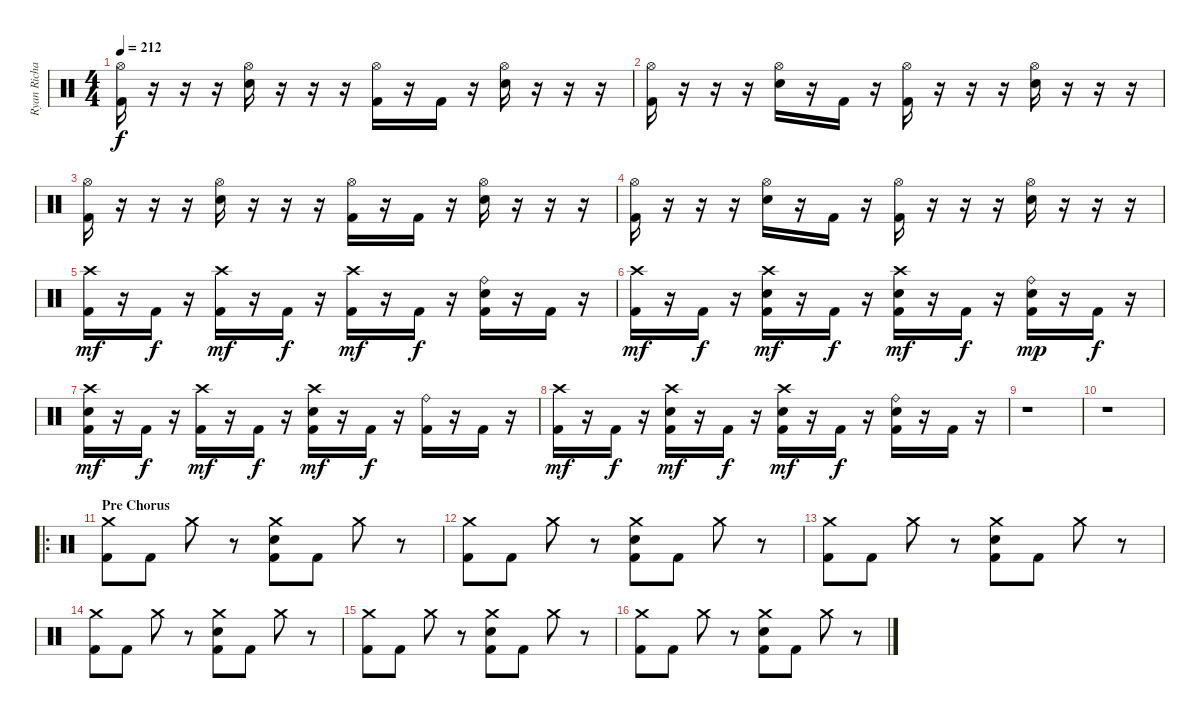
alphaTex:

\track ("Ryan Richards" "Ryan Richa") {instrument percussion}
\staff {score}
\articulation defaults
\ts (4 4)
\tempo 212
\clef neutral
\ks c
("Kick (hit) 2" "Hi-Hat (open)").16{dy f} r.16 r.16 r.16 ("Snare (hit) 2" "Hi-Hat (open)").16 r.16 r.16 r.16 ("Kick (hit) 2" "Hi-Hat (open)").16 r.16 "Kick (hit) 2".16 r.16 ("Snare (hit) 2" "Hi-Hat (open)").16 r.16 r.16 r.16 |
("Kick (hit) 2" "Hi-Hat (open)").16 r.16 r.16 r.16 ("Snare (hit) 2" "Hi-Hat (open)").16 r.16 "Kick (hit) 2".16 r.16 ("Kick (hit) 2" "Hi-Hat (open)").16 r.16 r.16 r.16 ("Snare (hit) 2" "Hi-Hat (open)").16 r.16 r.16 r.16 |
("Kick (hit) 2" "Hi-Hat (open)").16 r.16 r.16 r.16 ("Snare (hit) 2" "Hi-Hat (open)").16 r.16 r.16 r.16 ("Kick (hit) 2" "Hi-Hat (open)").16 r.16 "Kick (hit) 2".16 r.16 ("Snare (hit) 2" "Hi-Hat (open)").16 r.16 r.16 r.16 |
("Kick (hit) 2" "Hi-Hat (open)").16 r.16 r.16 r.16 ("Snare (hit) 2" "Hi-Hat (open)").16 r.16 "Kick (hit) 2".16 r.16 ("Kick (hit) 2" "Hi-Hat (open)").16 r.16 r.16 r.16 ("Snare (hit) 2" "Hi-Hat (open)").16 r.16 r.16 r.16 |
("Kick (hit) 2" "Crash high (hit)").16{dy mf} r.16 "Kick (hit) 2".16{dy f} r.16 ("Kick (hit) 2" "Crash high (hit)").16{dy mf} r.16 "Kick (hit) 2".16{dy f} r.16 ("Kick (hit) 2" "Crash high (hit)").16{dy mf} r.16 "Kick (hit) 2".16{dy f} r.16 ("Kick (hit) 2" "Snare (hit) 2" "Ride (bell)").16 r.16 "Kick (hit) 2".16 r.16 |
("Kick (hit) 2" "Crash high (hit)").16{dy mf} r.16 "Kick (hit) 2".16{dy f} r.16 ("Kick (hit) 2" "Snare (hit) 2" "Crash high (hit)").16{dy mf} r.16 "Kick (hit) 2".16{dy f} r.16 ("Kick (hit) 2" "Snare (hit) 2" "Crash high (hit)").16{dy mf} r.16 "Kick (hit) 2".16{dy f} r.16 ("Kick (hit) 2" "Snare (hit) 2" "Ride (bell)").16{dy mp} r.16 "Kick (hit) 2".16{dy f} r.16 |
("Kick (hit) 2" "Snare (hit) 2" "Crash high (hit)").16{dy mf} r.16 "Kick (hit) 2".16{dy f} r.16 ("Kick (hit) 2" "Crash high (hit)").16{dy mf} r.16 "Kick (hit) 2".16{dy f} r.16 ("Kick (hit) 2" "Snare (hit) 2" "Crash high (hit)").16{dy mf} r.16 "Kick (hit) 2".16{dy f} r.16 ("Kick (hit) 2" "Ride (bell)").16 r.16 "Kick (hit) 2".16 r.16 |
("Kick (hit) 2" "Crash high (hit)").16{dy mf} r.16 "Kick (hit) 2".16{dy f} r.16 ("Kick (hit) 2" "Snare (hit) 2" "Crash high (hit)").16{dy mf} r.16 "Kick (hit) 2".16{dy f} r.16 ("Kick (hit) 2" "Snare (hit) 2" "Crash high (hit)").16{dy mf} r.16 "Kick (hit) 2".16{dy f} r.16 ("Kick (hit) 2" "Snare (hit) 2" "Ride (bell)").16 r.16 "Kick (hit) 2".16 r.16 |
r.1 |
r.1 |
\ro
\section ("" "Pre Chorus")
("Kick (hit) 2" "Crash medium (hit)").8 "Kick (hit) 2".8 "Crash medium (hit)".8 r.8 ("Kick (hit) 2" "Snare (hit) 2" "Crash medium (hit)").8 "Kick (hit) 2".8 "Crash medium (hit)".8 r.8 |
("Kick (hit) 2" "Crash medium (hit)").8 "Kick (hit) 2".8 "Crash medium (hit)".8 r.8 ("Kick (hit) 2" "Snare (hit) 2" "Crash medium (hit)").8 "Kick (hit) 2".8 "Crash medium (hit)".8 r.8 |
("Kick (hit) 2" "Crash medium (hit)").8 "Kick (hit) 2".8 "Crash medium (hit)".8 r.8 ("Kick (hit) 2" "Snare (hit) 2" "Crash medium (hit)").8 "Kick (hit) 2".8 "Crash medium (hit)".8 r.8 |
("Kick (hit) 2" "Crash medium (hit)").8 "Kick (hit) 2".8 "Crash medium (hit)".8 r.8 ("Kick (hit) 2" "Snare (hit) 2" "Crash medium (hit)").8 "Kick (hit) 2".8 "Crash medium (hit)".8 r.8 |
("Kick (hit) 2" "Crash medium (hit)").8 "Kick (hit) 2".8 "Crash medium (hit)".8 r.8 ("Kick (hit) 2" "Snare (hit) 2" "Crash medium (hit)").8 "Kick (hit) 2".8 "Crash medium (hit)".8 r.8 |
("Kick (hit) 2" "Crash medium (hit)").8 "Kick (hit) 2".8 "Crash medium (hit)".8 r.8 ("Kick (hit) 2" "Snare (hit) 2" "Crash medium (hit)").8 "Kick (hit) 2".8 "Crash medium (hit)".8 r.8
